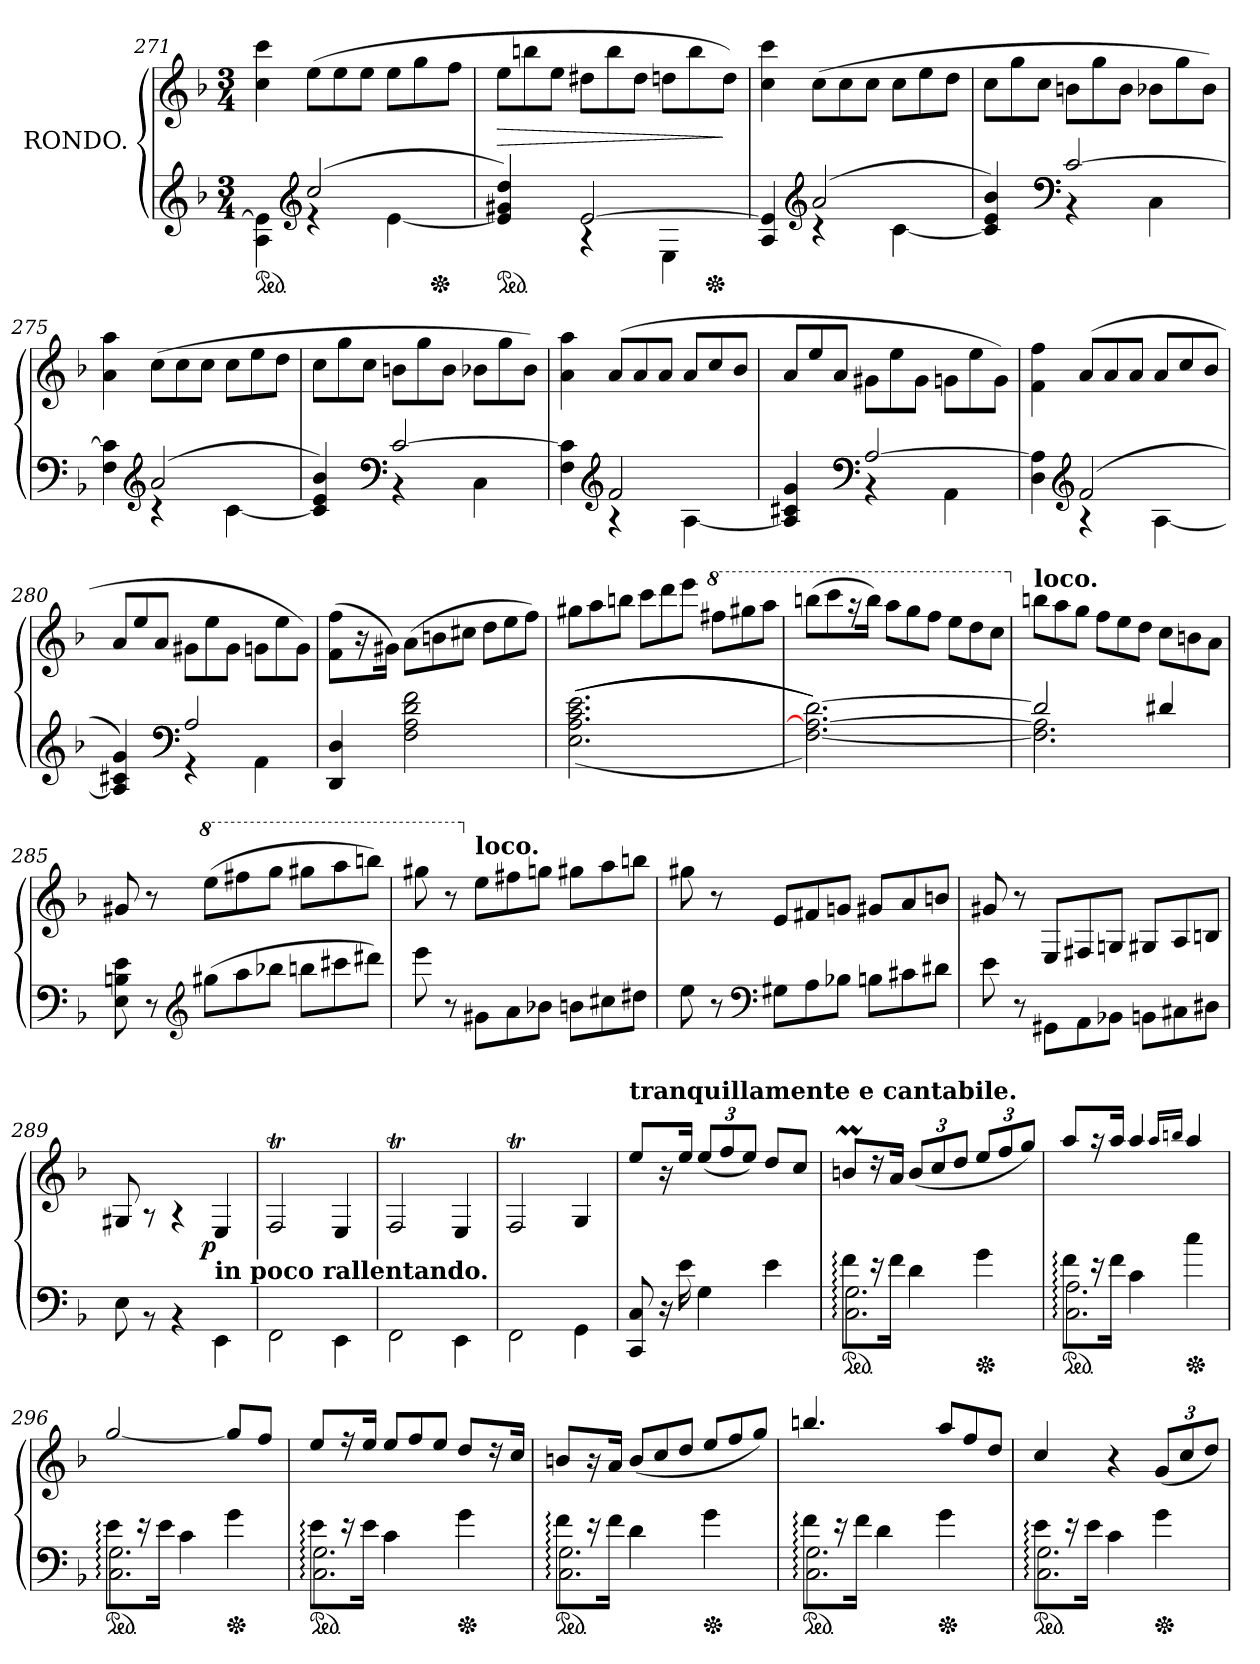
**kern	**kern	**dynam
*part1	*part1	*part1
*staff2	*staff1	*staff1/2
*I"RONDO.	*	*
*clefG2	*clefG2	*
*k[b-]	*k[b-]	*
*M3/4	*M3/4	*
=271	=271	=271
*^	*	*
*ped	*	*	*
*	*	*^	*
4ryy	4A\ 4e]\	4cc 4ccc	2ryy	.
*clefG2	*	*	*	*
*	*	*Xtuplet	*	*
(>2cc	4re	(>12eeL	.	.
.	.	12ee	.	.
.	.	12eeJ	.	.
.	[4e	12eeL	8ryy	.
.	.	12gg	.	.
*Xped	*	*	*	*
.	.	.	8ryy	.
.	.	12ffJ	.	.
=272	=272	=272	=272	=272
*ped	*	*	*	*
4ryy	4e]/ 4g#X/ 4dd/)	12eeL	2ryy	>
.	.	12bbn	.	.
.	.	12eeJ	.	.
[2e	4rA	12dd#XL	.	.
.	.	12bb	.	.
.	.	12dd#J	.	.
.	4E	12ddnL	8ryy	.
.	.	12bb	.	.
*Xped	*	*	*	*
.	.	.	8ryy	.
.	.	12ddJ)	.	]
*	*	*v	*v	*
=273	=273	=273	=273
4ryy	4A 4e]	4cc 4ccc	.
*clefG2	*	*	*
(>2a	4rc	(>12ccL	.
.	.	12cc	.
.	.	12ccJ	.
.	[4c	12ccL	.
.	.	12ee	.
.	.	12ddJ	.
=274	=274	=274	=274
4ryy	4c] 4e 4b-)	12ccL	.
.	.	12gg	.
.	.	12ccJ	.
*clefF4	*	*	*
[2c	4r	12bnL	.
.	.	12gg	.
.	.	12bJ	.
.	4C	12b-XL	.
.	.	12gg	.
.	.	12b-J)	.
=275	=275	=275	=275
4ryy	4F\ 4c]\	4a\ 4aa\	.
*clefG2	*	*	*
(>2a	4rc	(>12ccL	.
.	.	12cc	.
.	.	12ccJ	.
.	[4c	12ccL	.
.	.	12ee	.
.	.	12ddJ	.
=276	=276	=276	=276
4ryy	4c] 4e 4b-)	12ccL	.
.	.	12gg	.
.	.	12ccJ	.
*clefF4	*	*	*
[2c	4rBB	12bnL	.
.	.	12gg	.
.	.	12bJ	.
.	4C	12b-XL	.
.	.	12gg	.
.	.	12b-J)	.
=277	=277	=277	=277
4ryy	4F 4c]	4a 4aa	.
*clefG2	*	*	*
2f	4r	(<12aL	.
.	.	12a	.
.	.	12aJ	.
.	[4A	12a/L	.
.	.	12cc/	.
.	.	12b-/J	.
=278	=278	=278	=278
4ryy	4A] 4c#X 4g	12a/L	.
.	.	12ee/	.
.	.	12a/J	.
*clefF4	*	*	*
[2A	4rBB	12g#XL	.
.	.	12ee	.
.	.	12g#J	.
.	4AA	12gnL	.
.	.	12ee	.
.	.	12gJ)	.
=279	=279	=279	=279
4ryy	4D 4A]	4f 4ff	.
*clefG2	*	*	*
(>2f	4r	(<12aL	.
.	.	12a	.
.	.	12aJ	.
.	[4A	12a/L	.
.	.	12cc/	.
.	.	12b-/J	.
=280	=280	=280	=280
4ryy	4A] 4c#X 4g)	12a/L	.
.	.	12ee/	.
.	.	12a/J	.
*clefF4	*	*	*
2A	4rGG	12g#XL	.
.	.	12ee	.
.	.	12g#J	.
.	4AA	12gnL	.
.	.	12ee	.
.	.	12gJ)	.
*v	*v	*	*
=281	=281	=281
4DD 4D	(<8f 8ffL	.
.	16r	.
.	16g#XJk)	.
2F 2A 2d 2f	(>12aL	.
.	12bn	.
.	12cc#XJ	.
.	12ddL	.
.	12ee	.
.	12ffJ)	.
=282	=282	=282
(>(>(>(>2.E 2.A 2.c 2.e	12gg#XL	.
.	12aa	.
.	12bbnJ	.
.	12cccL	.
.	12ddd	.
.	12eeeJ	.
*	*8va	*
.	12fff#XL	.
.	12ggg#X	.
.	12aaaJ	.
=283	=283	=283
[2.F 2.A_ [2.d))))	(>12bbbnL	.
.	12cccc	.
.	24r	.
.	24bbbJk)	.
.	12aaaL	.
.	12ggg	.
.	12fffJ	.
.	12eeeL	.
.	12ddd	.
.	12cccJ	.
=284	=284	=284
*^	*	*
*	*	*X8va	*
!	!	!LO:TX:a:B:t=loco.	!
2d]	2.F] 2.A]	12bbnL	.
.	.	12aa	.
.	.	12ggJ	.
.	.	12ffL	.
.	.	12ee	.
.	.	12ddJ	.
4d#X	.	12ccL	.
.	.	12bn	.
.	.	12aJ	.
*v	*v	*	*
=285	=285	=285
8E 8Bn 8e	8g#X	.
8r	8r	.
*clefG2	*	*
*Xtuplet	*	*
*	*8va	*
(>12gg#XL	(>12eeeL	.
12aa	12fff#X	.
12bb-XJ	12gggJ	.
12bbnL	12ggg#XL	.
12ccc#X	12aaa	.
12ddd#XJ)	12bbbnJ)	.
=286	=286	=286
8eee	8ggg#X	.
8r	8r	.
*	*X8va	*
!	!LO:TX:a:B:t=loco.	!
12g#X\L	12eeL	.
12a\	12ff#X	.
12b-X\J	12ggnJ	.
12bnL	12gg#XL	.
12cc#X	12aa	.
12dd#XJ	12bbnJ	.
=287	=287	=287
8ee	8gg#X	.
8r	8r	.
*clefF4	*	*
12G#XL	12eL	.
12A	12f#X	.
12B-XJ	12gnJ	.
12BnL	12g#XL	.
12c#X	12a	.
12d#XJ	12bnJ	.
=288	=288	=288
8e	8g#X	.
8r	8r	.
12GG#X\L	12E/L	.
12AA	12F#X	.
12BB-X\J	12Gn/J	.
12BBnL	12G#XL	.
12C#X\	12A/	.
12D#X\J	12Bn/J	.
=289	=289	=289
8E	8G#X/	.
8rBB	8rA	.
4rBB	4rA	.
!	!LO:TX:b:B:t=in poco rallentando.	!
!	!	!LO:DY:b:rj
4EE\	4E/	p
=290	=290	=290
2FF\	2FT/	.
4EE\	4E/	.
=291	=291	=291
2FF\	2FT/	.
4EE\	4E/	.
=292	=292	=292
2FF\	2FT/	.
4GG\	4G/	.
=293	=293	=293
!	!LO:TX:a:B:t=tranquillamente e cantabile.	!
8CC 8C	8eeL	.
16r	16r	.
16e\	16ee/Jk	.
*	*tuplet	*
4G	(<12ee/L	.
.	12ff/	.
.	12ee/J)	.
4e\	8dd/L	.
.	8cc/J	.
=294	=294	=294
*^	*	*
*ped	*	*	*
8f:\L	2.C: 2.G:	8bnm/L	.
16re	.	16rdd	.
16f\Jk	.	16a/Jk	.
4d\	.	(>12b/L	.
.	.	12cc/	.
.	.	12dd/J	.
*Xped	*	*	*
4g\	.	12ee/L	.
.	.	12ff/	.
.	.	12gg/J)	.
=295	=295	=295	=295
*ped	*	*	*
8f:\L	2.C: 2.A:	8aa/L	.
16re	.	16raa	.
16f\Jk	.	16aa/Jk	.
4c\	.	4aa/	.
.	.	16qqaa/LL	.
.	.	16qqbbn/JJ	.
*Xped	*	*	*
4cc\	.	4aa/	.
=296	=296	=296	=296
*ped	*	*	*
8e:\L	2.C: 2.G:	[2gg/	.
16re	.	.	.
16e\Jk	.	.	.
4c\	.	.	.
*Xped	*	*	*
4g\	.	8gg/L]	.
.	.	8ff/J	.
=297	=297	=297	=297
*ped	*	*	*
8e:\L	2.C: 2.G:	8ee/L	.
16re	.	16rff	.
16e\Jk	.	16ee/Jk	.
*	*	*Xtuplet	*
4c\	.	12ee/L	.
.	.	12ff/	.
.	.	12ee/J	.
*Xped	*	*	*
4g\	.	8dd/L	.
.	.	16rdd	.
.	.	16cc/Jk	.
=298	=298	=298	=298
*ped	*	*	*
8f:\L	2.C: 2.G:	8bn\L	.
16re	.	16r	.
16f\Jk	.	16a/Jk	.
4d\	.	(>12b/L	.
.	.	12cc/	.
.	.	12dd/J	.
*Xped	*	*	*
4g\	.	12ee/L	.
.	.	12ff/	.
.	.	12gg/J)	.
=299	=299	=299	=299
*ped	*	*	*
8f:\L	2.C: 2.G:	4.bbn/	.
16re	.	.	.
16f\Jk	.	.	.
4d\	.	.	.
.	.	8ryy	.
*Xped	*	*	*
4g\	.	12aa/L	.
.	.	12ff/	.
.	.	12dd/J	.
=300	=300	=300	=300
*ped	*	*	*
8e:\L	2.C: 2.G:	4cc/	.
16re	.	.	.
16e\Jk	.	.	.
4c\	.	4r	.
*	*	*tuplet	*
*Xped	*	*	*
4g\	.	(<12g/L	.
.	.	12cc/	.
.	.	12dd/J)	.
*v	*v	*	*
=	=	=
*-	*-	*-
